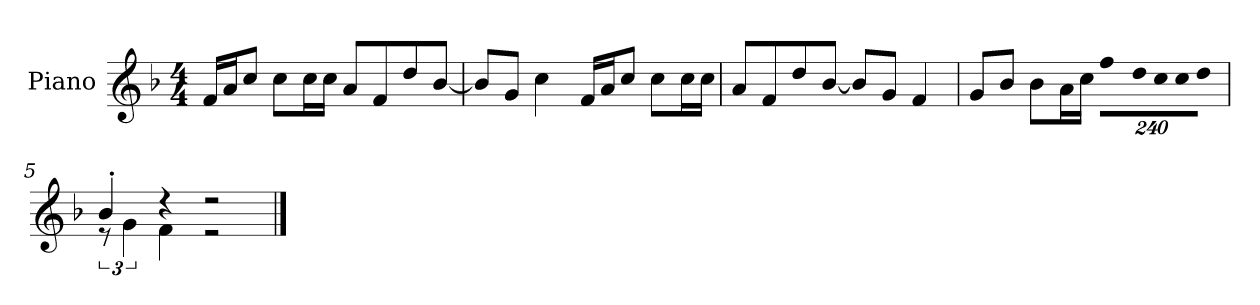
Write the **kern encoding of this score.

**kern
*part1
*staff1
*I"Piano
*I'P-no
*clefG2
*k[b-]
*M4/4
*MM90
=1
16f/LL
16a/J
8cc/J
8cc\L
16cc\L
16cc\JJ
8a/L
8f/
8dd/
[8b-/J
=2
8b-/L]
8g/J
4cc\
16f/LL
16a/J
8cc/J
8cc\L
16cc\L
16cc\JJ
=3
8a/L
8f/
8dd/
[8b-/J
8b-/L]
8g/J
4f/
=4
8g/L
8b-/J
8b-\L
16a\L
16cc\JJ
*Xbrackettup
!LO:N:vis=8
960%137ff\L
!LO:N:vis=16
1920%137dd\L
!LO:N:vis=16
1920%137cc\
!LO:N:vis=16
1920%137cc\J
!LO:N:vis=8
960%137dd\J
=5
*^
*	*brackettup
4b-'/	12r
.	6g\
4r	4f\
2r	2r
*v	*v
==
*-
